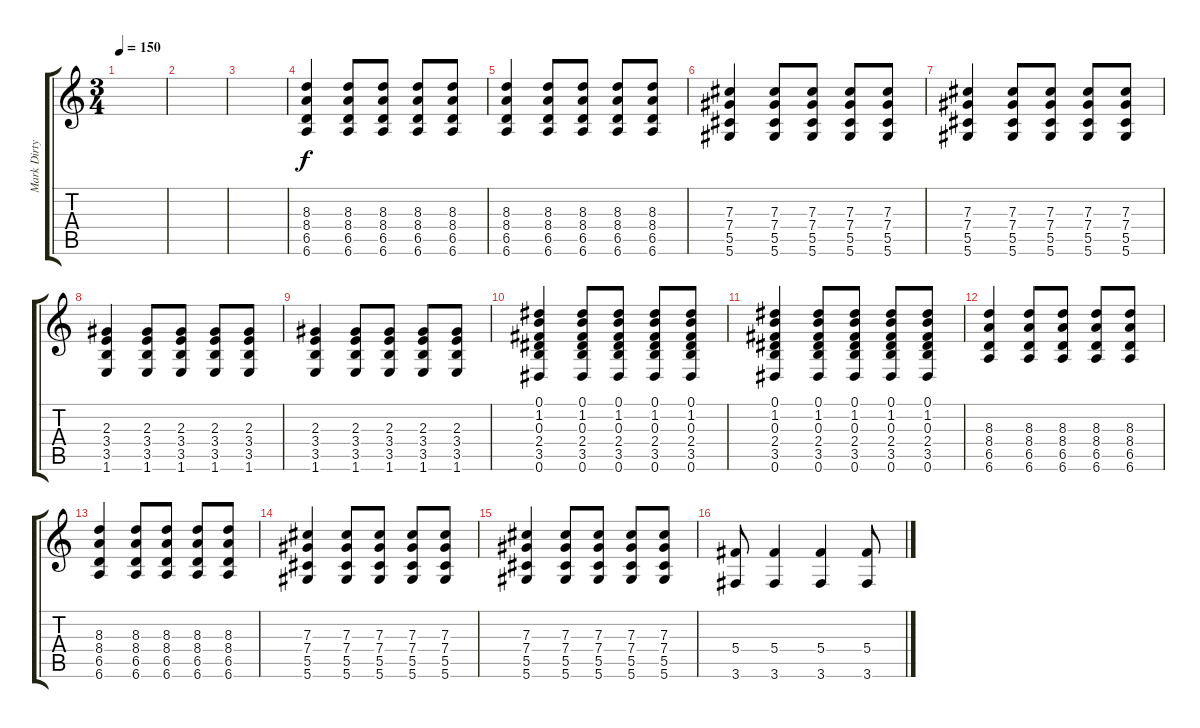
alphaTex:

\track ("Mark Dirty" "Mark Dirty") {instrument distortionguitar}
\staff {score tabs}
\tuning (Eb4 Bb3 Gb3 Db3 Ab2 Eb2) {hide}
\ts (3 4)
\tempo 150
\clef g2
\ks c
|
|
|
(8.3 8.4 6.5 6.6).4 (8.3 8.4 6.5 6.6).8 (8.3 8.4 6.5 6.6).8 (8.3 8.4 6.5 6.6).8 (8.3 8.4 6.5 6.6).8 |
(8.3 8.4 6.5 6.6).4 (8.3 8.4 6.5 6.6).8 (8.3 8.4 6.5 6.6).8 (8.3 8.4 6.5 6.6).8 (8.3 8.4 6.5 6.6).8 |
(7.3 7.4 5.5 5.6).4 (7.3 7.4 5.5 5.6).8 (7.3 7.4 5.5 5.6).8 (7.3 7.4 5.5 5.6).8 (7.3 7.4 5.5 5.6).8 |
(7.3 7.4 5.5 5.6).4 (7.3 7.4 5.5 5.6).8 (7.3 7.4 5.5 5.6).8 (7.3 7.4 5.5 5.6).8 (7.3 7.4 5.5 5.6).8 |
(2.3 3.4 3.5 1.6).4 (2.3 3.4 3.5 1.6).8 (2.3 3.4 3.5 1.6).8 (2.3 3.4 3.5 1.6).8 (2.3 3.4 3.5 1.6).8 |
(2.3 3.4 3.5 1.6).4 (2.3 3.4 3.5 1.6).8 (2.3 3.4 3.5 1.6).8 (2.3 3.4 3.5 1.6).8 (2.3 3.4 3.5 1.6).8 |
(0.1 1.2 0.3 2.4 3.5 0.6).4 (0.1 1.2 0.3 2.4 3.5 0.6).8 (0.1 1.2 0.3 2.4 3.5 0.6).8 (0.1 1.2 0.3 2.4 3.5 0.6).8 (0.1 1.2 0.3 2.4 3.5 0.6).8 |
(0.1 1.2 0.3 2.4 3.5 0.6).4 (0.1 1.2 0.3 2.4 3.5 0.6).8 (0.1 1.2 0.3 2.4 3.5 0.6).8 (0.1 1.2 0.3 2.4 3.5 0.6).8 (0.1 1.2 0.3 2.4 3.5 0.6).8 |
(8.3 8.4 6.5 6.6).4 (8.3 8.4 6.5 6.6).8 (8.3 8.4 6.5 6.6).8 (8.3 8.4 6.5 6.6).8 (8.3 8.4 6.5 6.6).8 |
(8.3 8.4 6.5 6.6).4 (8.3 8.4 6.5 6.6).8 (8.3 8.4 6.5 6.6).8 (8.3 8.4 6.5 6.6).8 (8.3 8.4 6.5 6.6).8 |
(7.3 7.4 5.5 5.6).4 (7.3 7.4 5.5 5.6).8 (7.3 7.4 5.5 5.6).8 (7.3 7.4 5.5 5.6).8 (7.3 7.4 5.5 5.6).8 |
(7.3 7.4 5.5 5.6).4 (7.3 7.4 5.5 5.6).8 (7.3 7.4 5.5 5.6).8 (7.3 7.4 5.5 5.6).8 (7.3 7.4 5.5 5.6).8 |
(5.4 3.6).8 (5.4 3.6).4 (5.4 3.6).4 (5.4 3.6).8
